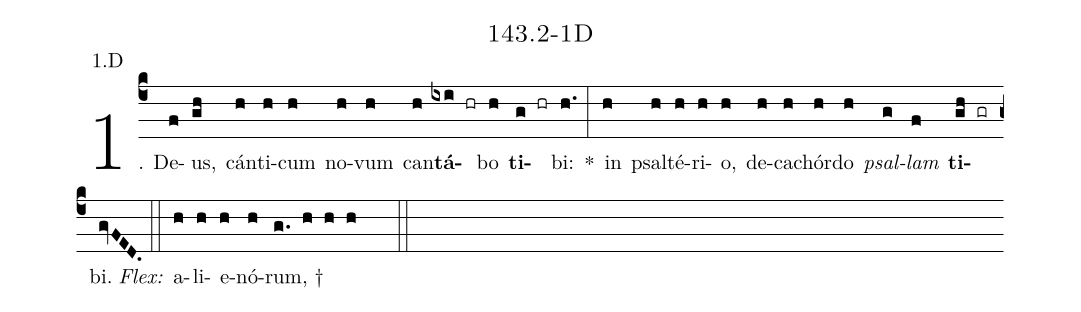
name: 143.2-1D;
annotation: 1.D;
%%
(c4)1. De(f)us,(gh) cán(h)ti(h)cum(h) no(h)vum(h) can(h)<b>tá</b>(ixi hr)bo(h) <b>ti</b>(g hr)bi:(h.) *(:) in(h) psal(h)té(h)ri(h)o,(h) de(h)ca(h)chór(h)do(h) <i>psal</i>(g)<i>lam</i>(f) <b>ti</b>(gh gr)bi.(gvFED.) (::)
<i>Flex:</i>()  a(h)li(h)e(h)nó(h)rum, †(g. h h h  ::)
